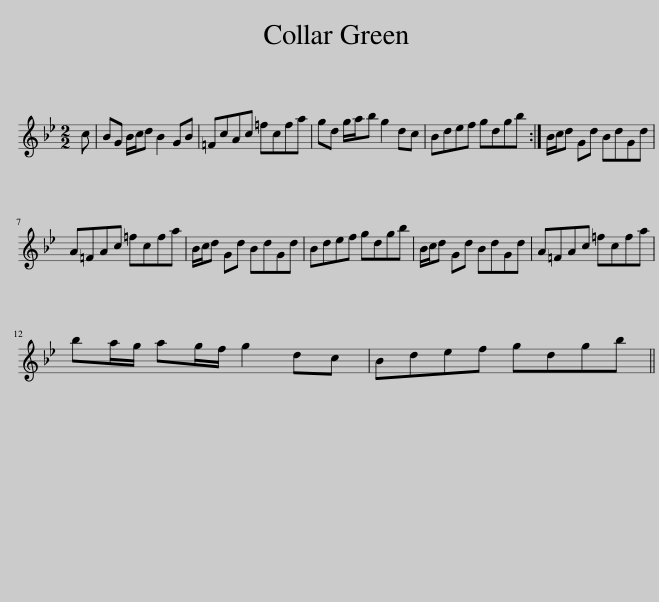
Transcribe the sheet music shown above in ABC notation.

X:1
L:1/8
M:2/2
I:linebreak $
K:Gmin
V:1 treble
V:1
 c | BG B/c/d B2 GB | =FcAc =fcfa | gd g/a/b g2 dc | Bdef gdgb :| %5
 B/c/d Gd BdGd |$ A=FAc =fcfa | B/c/d Gd BdGd | Bdef gdgb | B/c/d Gd BdGd | %10
 A=FAc =fcfa |$ ba/g/ ag/f/ g2 dc | Bdef gdgb || %13
